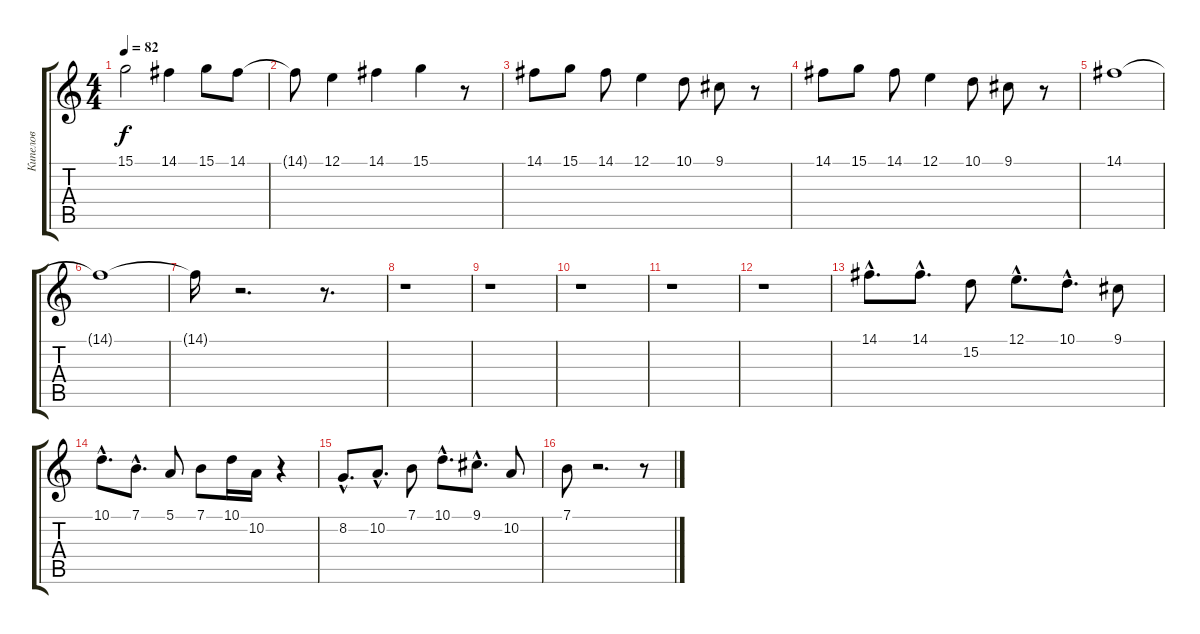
\track ("Кипелов" "Кипелов") {instrument violin}
\staff {score tabs}
\tuning (E4 B3 G3 D3 A2 E2) {hide}
\ts (4 4)
\tempo 82
\clef g2
\ks c
15.1.2{dy f} 14.1.4 15.1.8 14.1.8 |
14.1{t}.8 12.1.4 14.1.4 15.1.4 r.8 |
14.1.8 15.1.8 14.1.8 12.1.4 10.1.8 9.1.8 r.8 |
14.1.8 15.1.8 14.1.8 12.1.4 10.1.8 9.1.8 r.8 |
14.1.1 |
14.1{t}.1 |
14.1{t}.16 r.2{d} r.8{d} |
r.1 |
r.1 |
r.1 |
r.1 |
r.1 |
14.1{hac}.8{d} 14.1{hac}.8{d} 15.2.8 12.1{hac}.8{d} 10.1{hac}.8{d} 9.1.8 |
10.1{hac}.8{d} 7.1{hac}.8{d} 5.1.8 7.1.8 10.1.16 10.2.16 r.4 |
8.2{hac}.8{d} 10.2{hac}.8{d} 7.1.8 10.1{hac}.8{d} 9.1{hac}.8{d} 10.2.8 |
7.1.8 r.2{d} r.8
